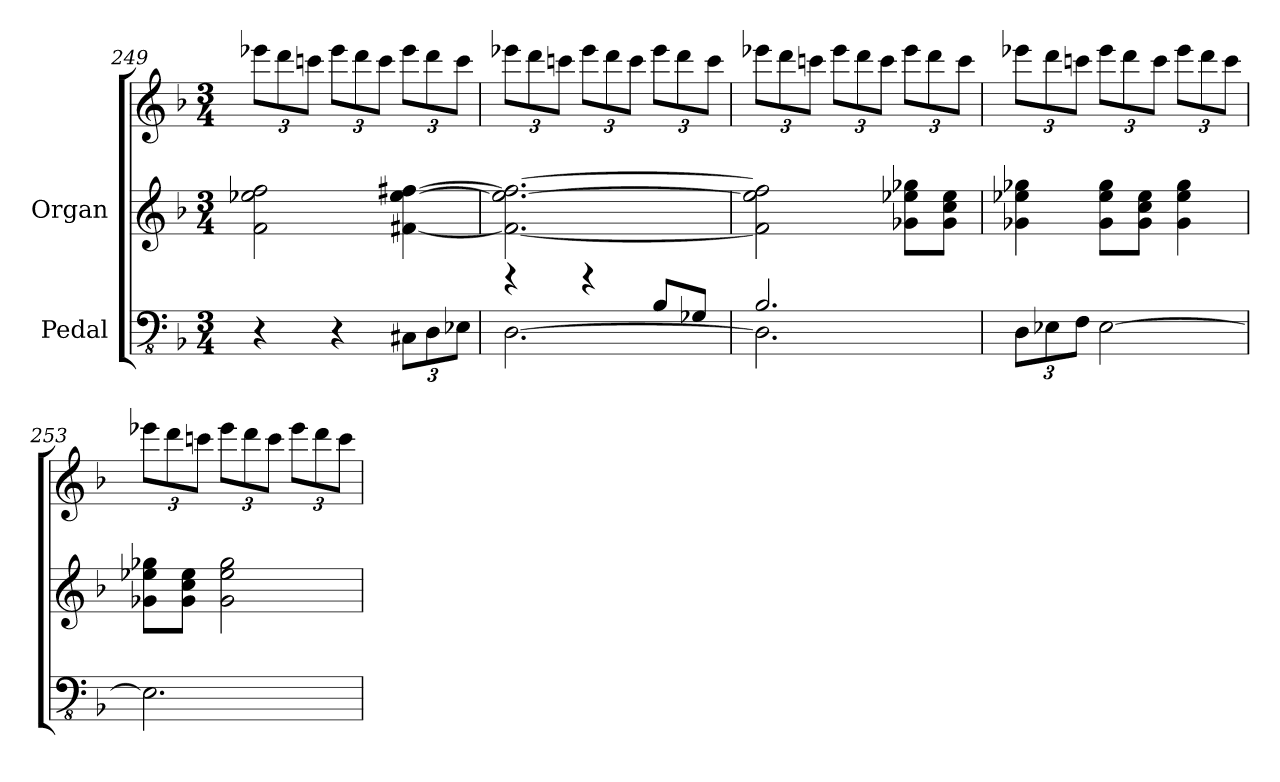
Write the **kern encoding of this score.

**kern	**kern	**kern
*part2	*part1	*part1
*staff3	*staff2	*staff1
*I"Pedal	*I"Organ	*
*clefFv4	*clefG2	*clefG2
*k[b-]	*k[b-]	*k[b-]
*M3/4	*M3/4	*M3/4
*	*	*Xbrackettup
=249	=249	=249
4r	2f\ 2ee-X\ 2ff\	12eee-X\L
.	.	12ddd\
.	.	12cccn\J
4r	.	12eee-\L
.	.	12ddd\
.	.	12ccc\J
*Xbrackettup	*	*
12CC#X\L	[4f#X\ [4ee-\ [4ff#X\	12eee-\L
12DD\	.	12ddd\
12EE-X\J	.	12ccc\J
=250	=250	=250
*^	*	*
[2.DD\	4rG	2.f#\_ 2.ee-\_ 2.ff#\_	12eee-X\L
.	.	.	12ddd\
.	.	.	12cccn\J
.	4rG	.	12eee-\L
.	.	.	12ddd\
.	.	.	12ccc\J
.	8BB-/L	.	12eee-\L
.	.	.	12ddd\
.	8GG-X/J	.	.
.	.	.	12ccc\J
!!LO:LB:g=z
=251	=251	=251	=251
2.DD\]	2.BB-/	2f#\] 2ee-\] 2ff#\]	12eee-X\L
.	.	.	12ddd\
.	.	.	12cccn\J
.	.	.	12eee-\L
.	.	.	12ddd\
.	.	.	12ccc\J
.	.	8g-X\ 8ee-X\ 8gg-X\L	12eee-\L
.	.	.	12ddd\
.	.	8g-\ 8cc\ 8ee-\J	.
.	.	.	12ccc\J
*v	*v	*	*
=252	=252	=252
12DD\L	4g-X\ 4ee-X\ 4gg-X\	12eee-X\L
12EE-X\	.	12ddd\
12FF\J	.	12cccn\J
[2EE-\	8g-\ 8ee-\ 8gg-\L	12eee-\L
.	.	12ddd\
.	8g-\ 8cc\ 8ee-\J	.
.	.	12ccc\J
.	4g-\ 4ee-\ 4gg-\	12eee-\L
.	.	12ddd\
.	.	12ccc\J
=253	=253	=253
2.EE-\]	8g-X\ 8ee-X\ 8gg-X\L	12eee-X\L
.	.	12ddd\
.	8g-\ 8cc\ 8ee-\J	.
.	.	12cccn\J
.	2g-\ 2ee-\ 2gg-\	12eee-\L
.	.	12ddd\
.	.	12ccc\J
.	.	12eee-\L
.	.	12ddd\
.	.	12ccc\J
=	=	=
*-	*-	*-
